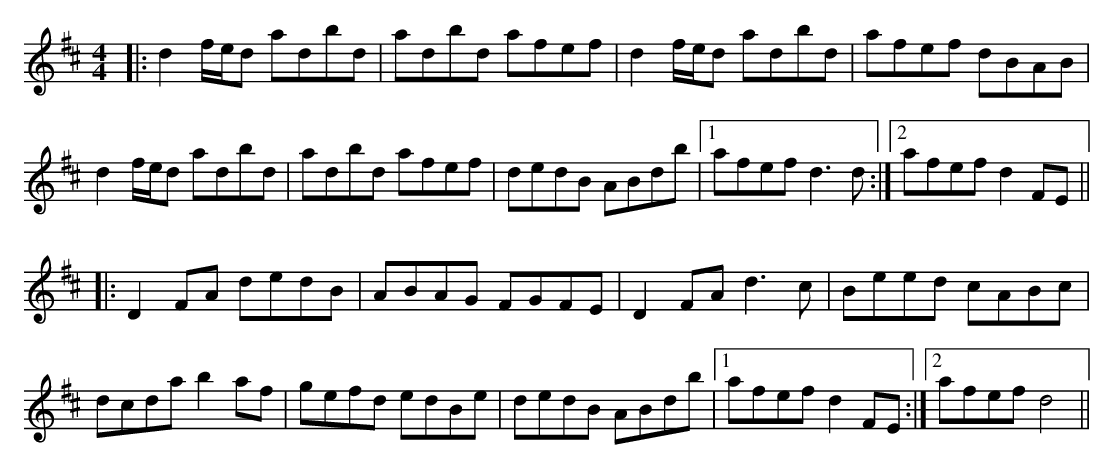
X:1
M:4/4
K:D
|:d2 f/e/d adbd|adbd afef|d2 f/e/d adbd|afef dBAB|
d2 f/e/d adbd|adbd afef|dedB ABdb|1 afef d3 d:|2 afef d2 FE||
|:D2 FA dedB|ABAG FGFE|D2 FA d3 c|Beed cABc|
dcda b2 af|gefd edBe|dedB ABdb|1 afef d2 FE:|2 afef d4||
